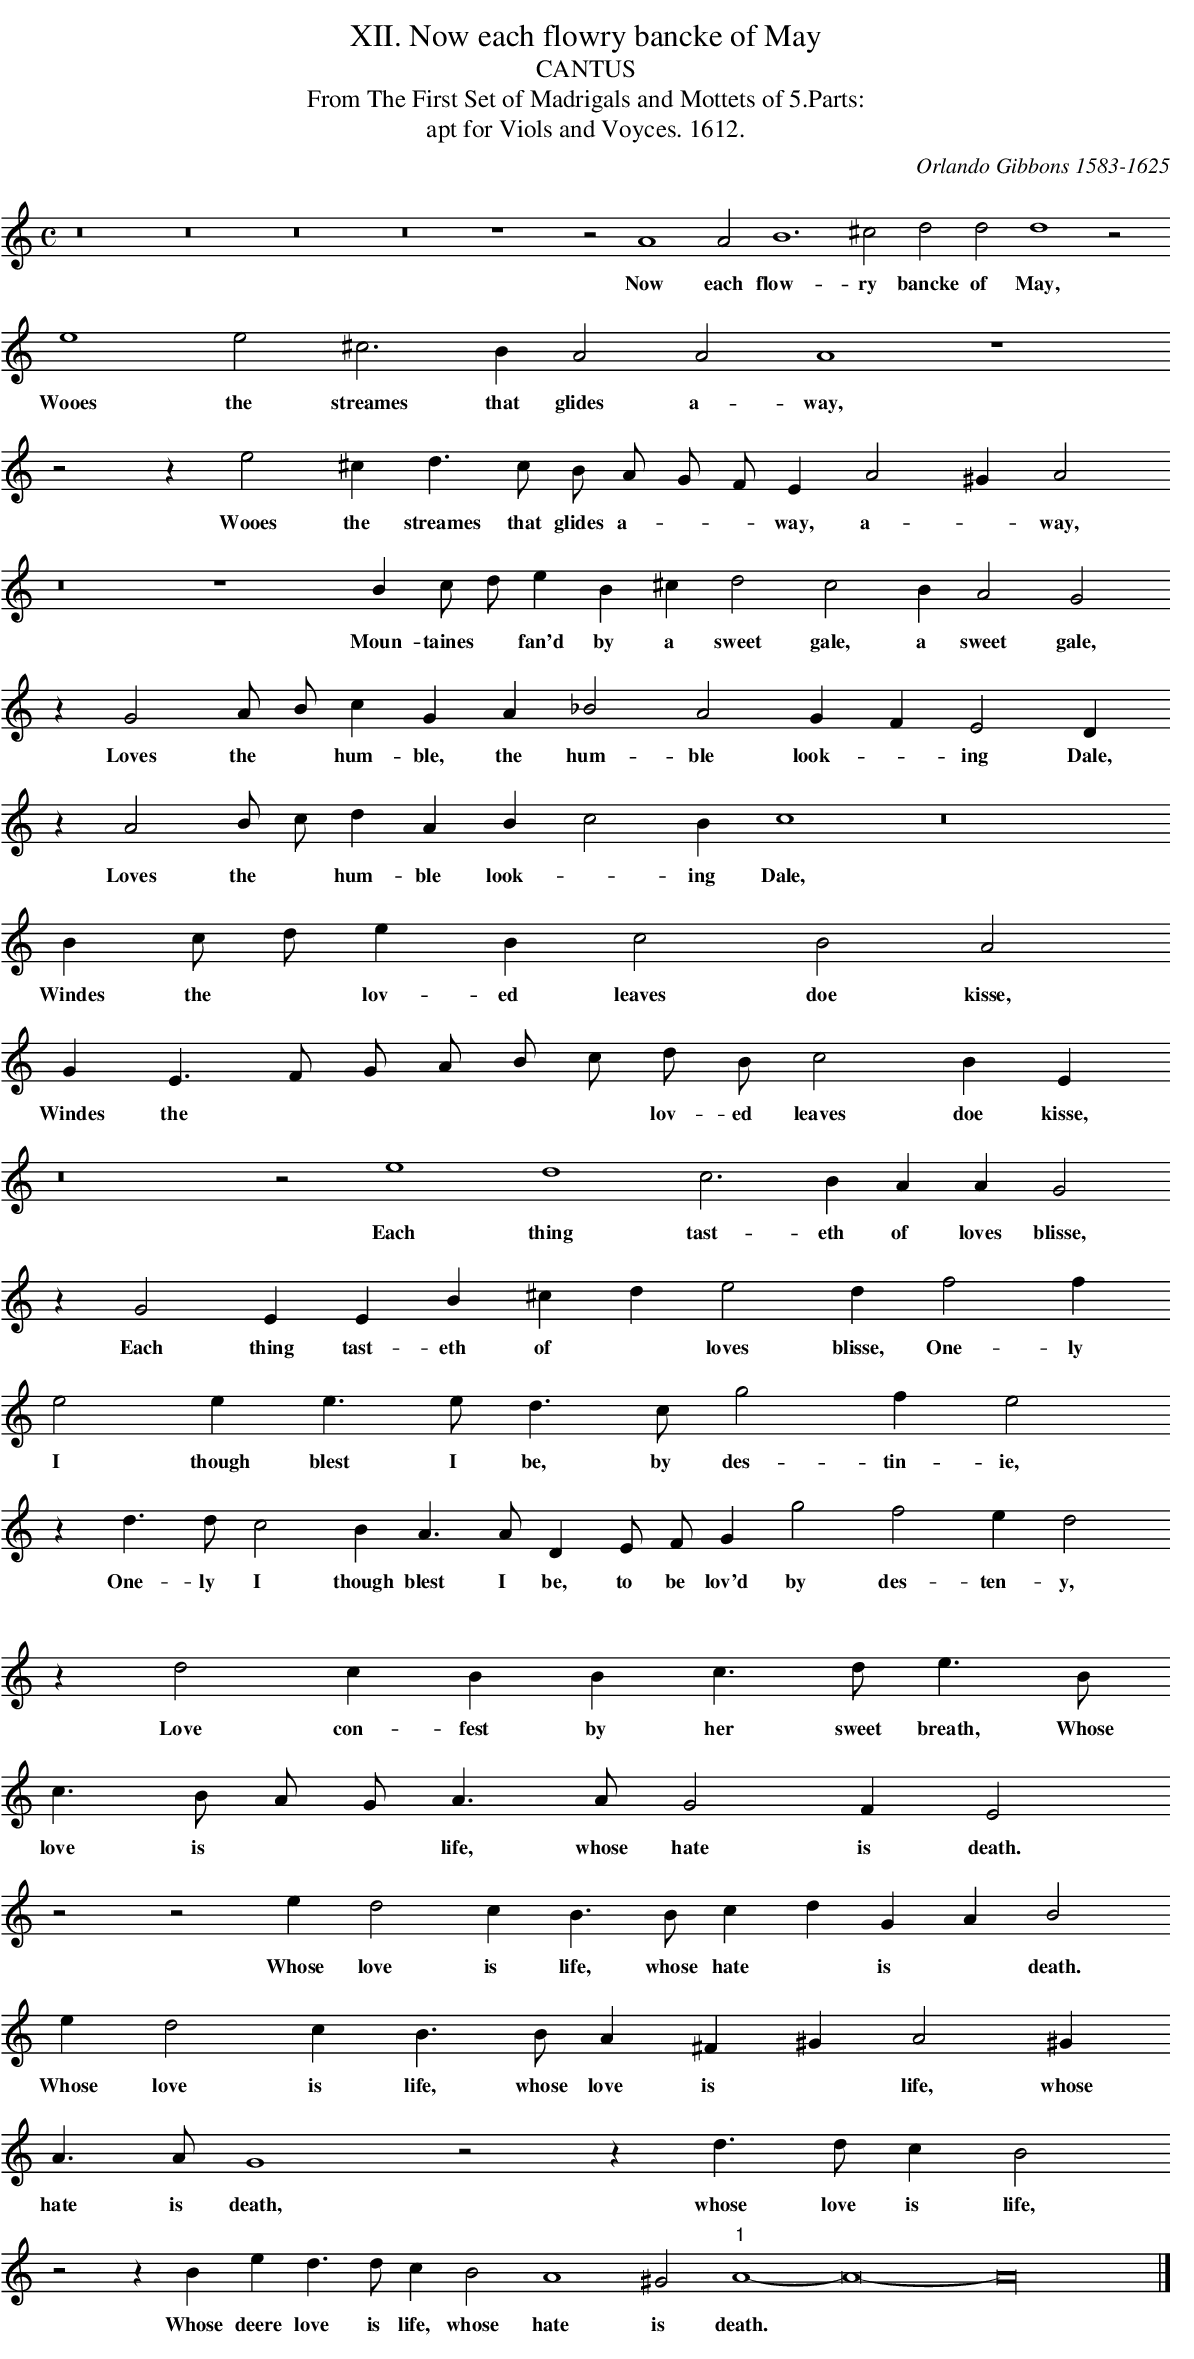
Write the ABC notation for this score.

X:1
T:XII. Now each flowry bancke of May
T:CANTUS
T:From The First Set of Madrigals and Mottets of 5.Parts:
T:apt for Viols and Voyces. 1612.
C:Orlando Gibbons 1583-1625
M:C
L:1/4
K:A min
z8 z8 z8 z8 z4 z2 A4 A2 B6 ^c2 d2 d2 d4 z2
w:Now each flow- ry bancke of May,
e4 e2 ^c3 B A2 A2 A4 z4
w:Wooes the streames that glides a- way,
z2 z e2 ^c d> c B/ A/ G/ F/ E A2 ^G A2
w:Wooes the streames that glides a- * * way, a- * way,
z8 z4 B c/ d/ e B ^c d2 c2 B A2 G2
w:Moun- taines * fan'd by a sweet gale, a sweet gale,
z G2 A/ B/ c G A _B2 A2 G F E2 D
w:Loves the * hum- ble, the hum- ble look- * ing Dale,
z A2 B/ c/ d A B c2 B c4 z8
w:Loves the * hum- ble look- * ing Dale,
B c/ d/ e B c2 B2 A2
w:Windes the * lov- ed leaves doe kisse,
G E> F G/ A/ B/ c/ d/ B/ c2 B E
w:Windes the * * * * * lov- ed leaves doe kisse,
z8 z2 e4 d4 c3 B A A G2
w:Each thing tast- eth of loves blisse,
z G2 E E B ^c d e2 d f2 f
w:Each thing tast- eth of * loves blisse, One- ly
e2 e e> e d> c g2 f e2
w:I though blest I be, by des- tin- ie,
z d> d c2 B A> A D E/ F/ G g2 f2 e d2
w:One- ly I though blest I be, to be lov'd by des- ten- y,
z d2 c B B c> d e> B
w:Love con- fest by her sweet breath, Whose
c> B A/ G/ A> A G2 F E2
w:love is * * life, whose hate is death.
z2 z2 e d2 c B> B c d G A B2
w:Whose love is life, whose hate * is * death.
e d2 c B> B A ^F ^G A2 ^G
w:Whose love is life, whose love is * life, whose
A> A G4 z2 z d> d c B2
w:hate is death, whose love is life,
z2 z B e d> d c B2 A4 ^G2 "1"A4-A8-A16|]
w:Whose deere love is life, whose hate is death.
